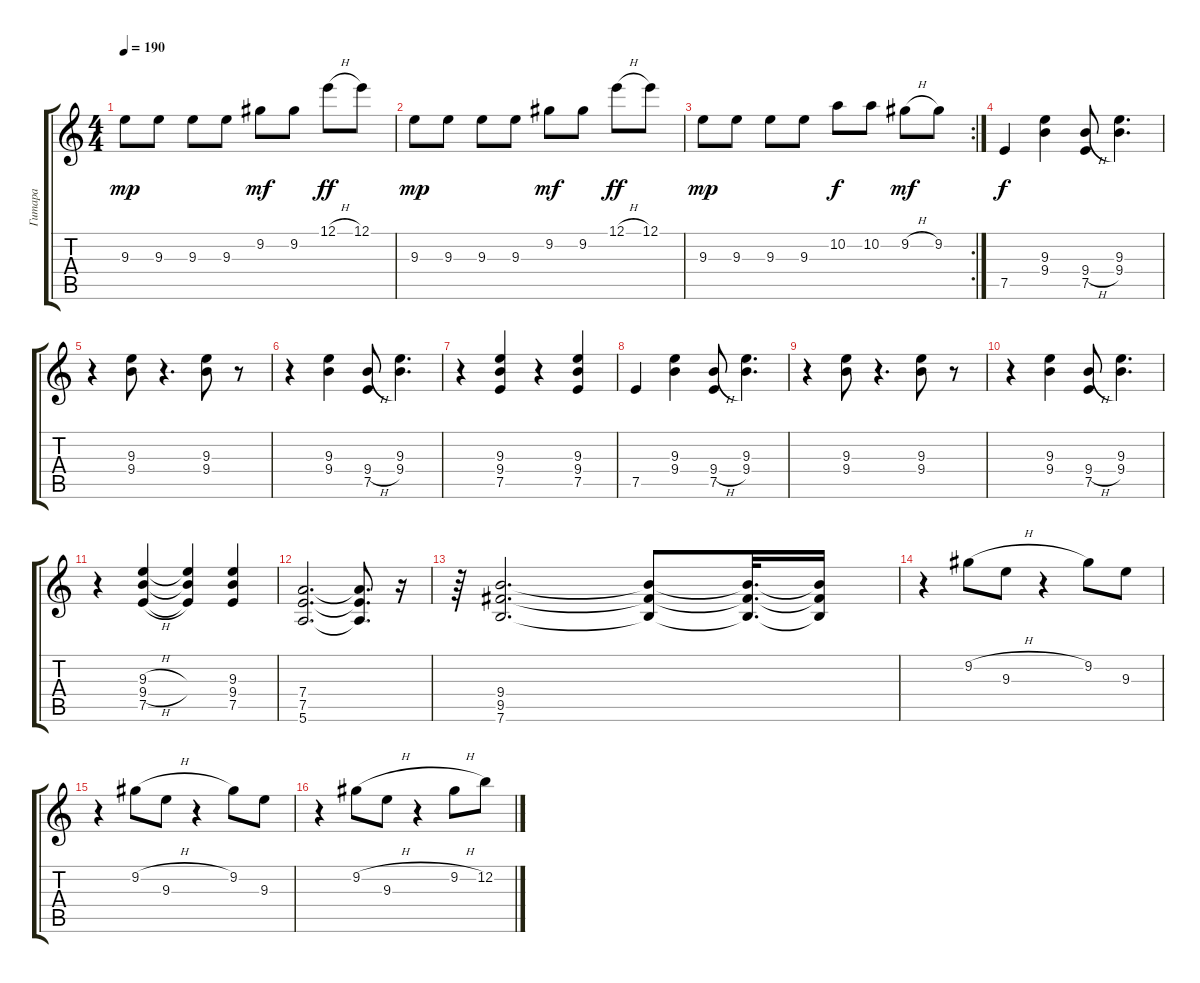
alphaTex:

\track ("Гитара" "Гитара") {instrument acousticguitarsteel}
\staff {score tabs}
\tuning (E4 B3 G3 D3 A2 E2) {hide}
\ts (4 4)
\tempo 190
\clef g2
\ks c
9.3.8{dy mp} 9.3.8 9.3.8 9.3.8 9.2.8{dy mf} 9.2.8 12.1{h}.8{dy ff} 12.1.8 |
9.3.8{dy mp} 9.3.8 9.3.8 9.3.8 9.2.8{dy mf} 9.2.8 12.1{h}.8{dy ff} 12.1.8 |
\rc 2
9.3.8{dy mp} 9.3.8 9.3.8 9.3.8 10.2.8{dy f} 10.2.8 9.2{h}.8{dy mf} 9.2.8 |
7.5.4{dy f} (9.3 9.4).4 (9.4{h} 7.5).8 (9.3 9.4).4{d} |
r.4 (9.3 9.4).8 r.4{d} (9.3 9.4).8 r.8 |
r.4 (9.3 9.4).4 (9.4{h} 7.5).8 (9.3 9.4).4{d} |
r.4 (9.3 9.4 7.5).4 r.4 (9.3 9.4 7.5).4 |
7.5.4 (9.3 9.4).4 (9.4{h} 7.5).8 (9.3 9.4).4{d} |
r.4 (9.3 9.4).8 r.4{d} (9.3 9.4).8 r.8 |
r.4 (9.3 9.4).4 (9.4{h} 7.5).8 (9.3 9.4).4{d} |
r.4 (9.3{h} 9.4{h} 7.5{h}).4 (9.3{t} 9.4{t} 7.5{t}).4 (9.3 9.4 7.5).4 |
(7.4 7.5 5.6).2{d} (7.4{t} 7.5{t} 5.6{t}).8{d} r.16 |
r.64 (9.4 9.5 7.6).2{d} (9.4{t} 9.5{t} 7.6{t}).8 (9.4{t} 9.5{t} 7.6{t}).32{d} (9.4{t} 9.5{t} 7.6{t}).16 |
r.4 9.2{h}.8 9.3.8 r.4 9.2.8 9.3.8 |
r.4 9.2{h}.8 9.3.8 r.4 9.2.8 9.3.8 |
r.4 9.2{h}.8 9.3.8 r.4 9.2{h}.8 12.2.8
